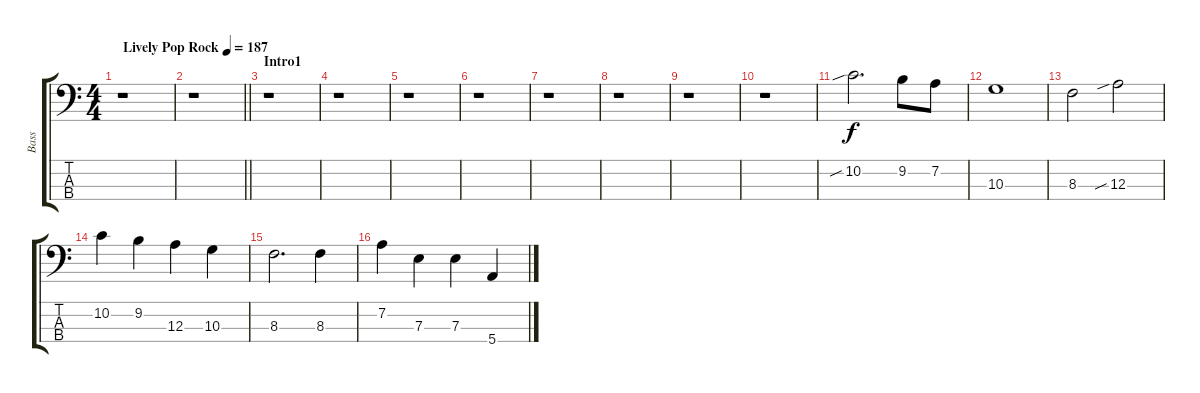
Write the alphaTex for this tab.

\track ("Bass" "Bass") {instrument electricbasspick}
\staff {score tabs}
\tuning (G2 D2 A1 E1) {hide}
\ts (4 4)
\tempo (187 "Lively Pop Rock")
\clef f4
\ks c
r.1{dy f instrument electricbasspick} |
\barLineRight lightlight
r.1 |
\section ("" "Intro1")
r.1 |
r.1 |
r.1 |
r.1 |
r.1 |
r.1 |
r.1 |
r.1 |
10.2{sib}.2{d} 9.2.8 7.2.8 |
10.3.1 |
8.3.2 12.3{sib}.2 |
10.2.4 9.2.4 12.3.4 10.3.4 |
8.3.2{d} 8.3.4 |
7.2.4 7.3.4 7.3.4 5.4.4
